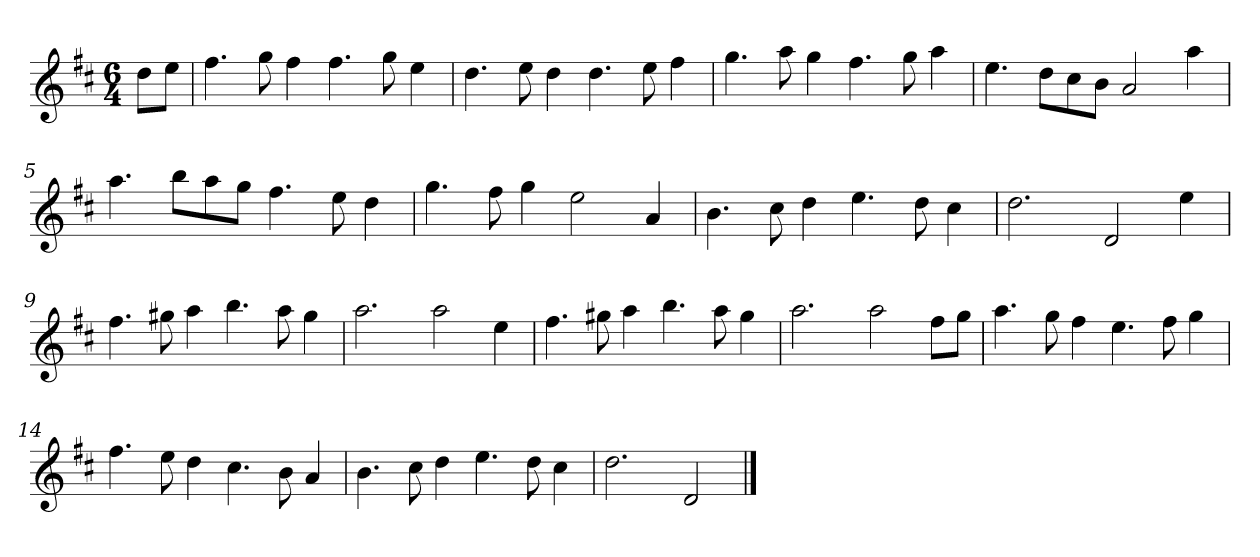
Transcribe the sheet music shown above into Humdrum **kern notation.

**kern
*part1
*staff1
*k[f#c#]
*M6/4
*MM120
=
8ddL
8eeJ
=1
4.ff#
8gg
4ff#
4.ff#
8gg
4ee
=2
4.dd
8ee
4dd
4.dd
8ee
4ff#
=3
4.gg
8aa
4gg
4.ff#
8gg
4aa
=4
4.ee
8ddL
8cc#
8bJ
2a
4aa
=5
4.aa
8bbL
8aa
8ggJ
4.ff#
8ee
4dd
=6
4.gg
8ff#
4gg
2ee
4a
=7
4.b
8cc#
4dd
4.ee
8dd
4cc#
=8
2.dd
2d
4ee
=9
4.ff#
8gg#X
4aa
4.bb
8aa
4gg#
=10
2.aa
2aa
4ee
=11
4.ff#
8gg#X
4aa
4.bb
8aa
4gg#
=12
2.aa
2aa
8ff#L
8ggJ
=13
4.aa
8gg
4ff#
4.ee
8ff#
4gg
=14
4.ff#
8ee
4dd
4.cc#
8b
4a
=15
4.b
8cc#
4dd
4.ee
8dd
4cc#
=16
2.dd
2d
==
*-
